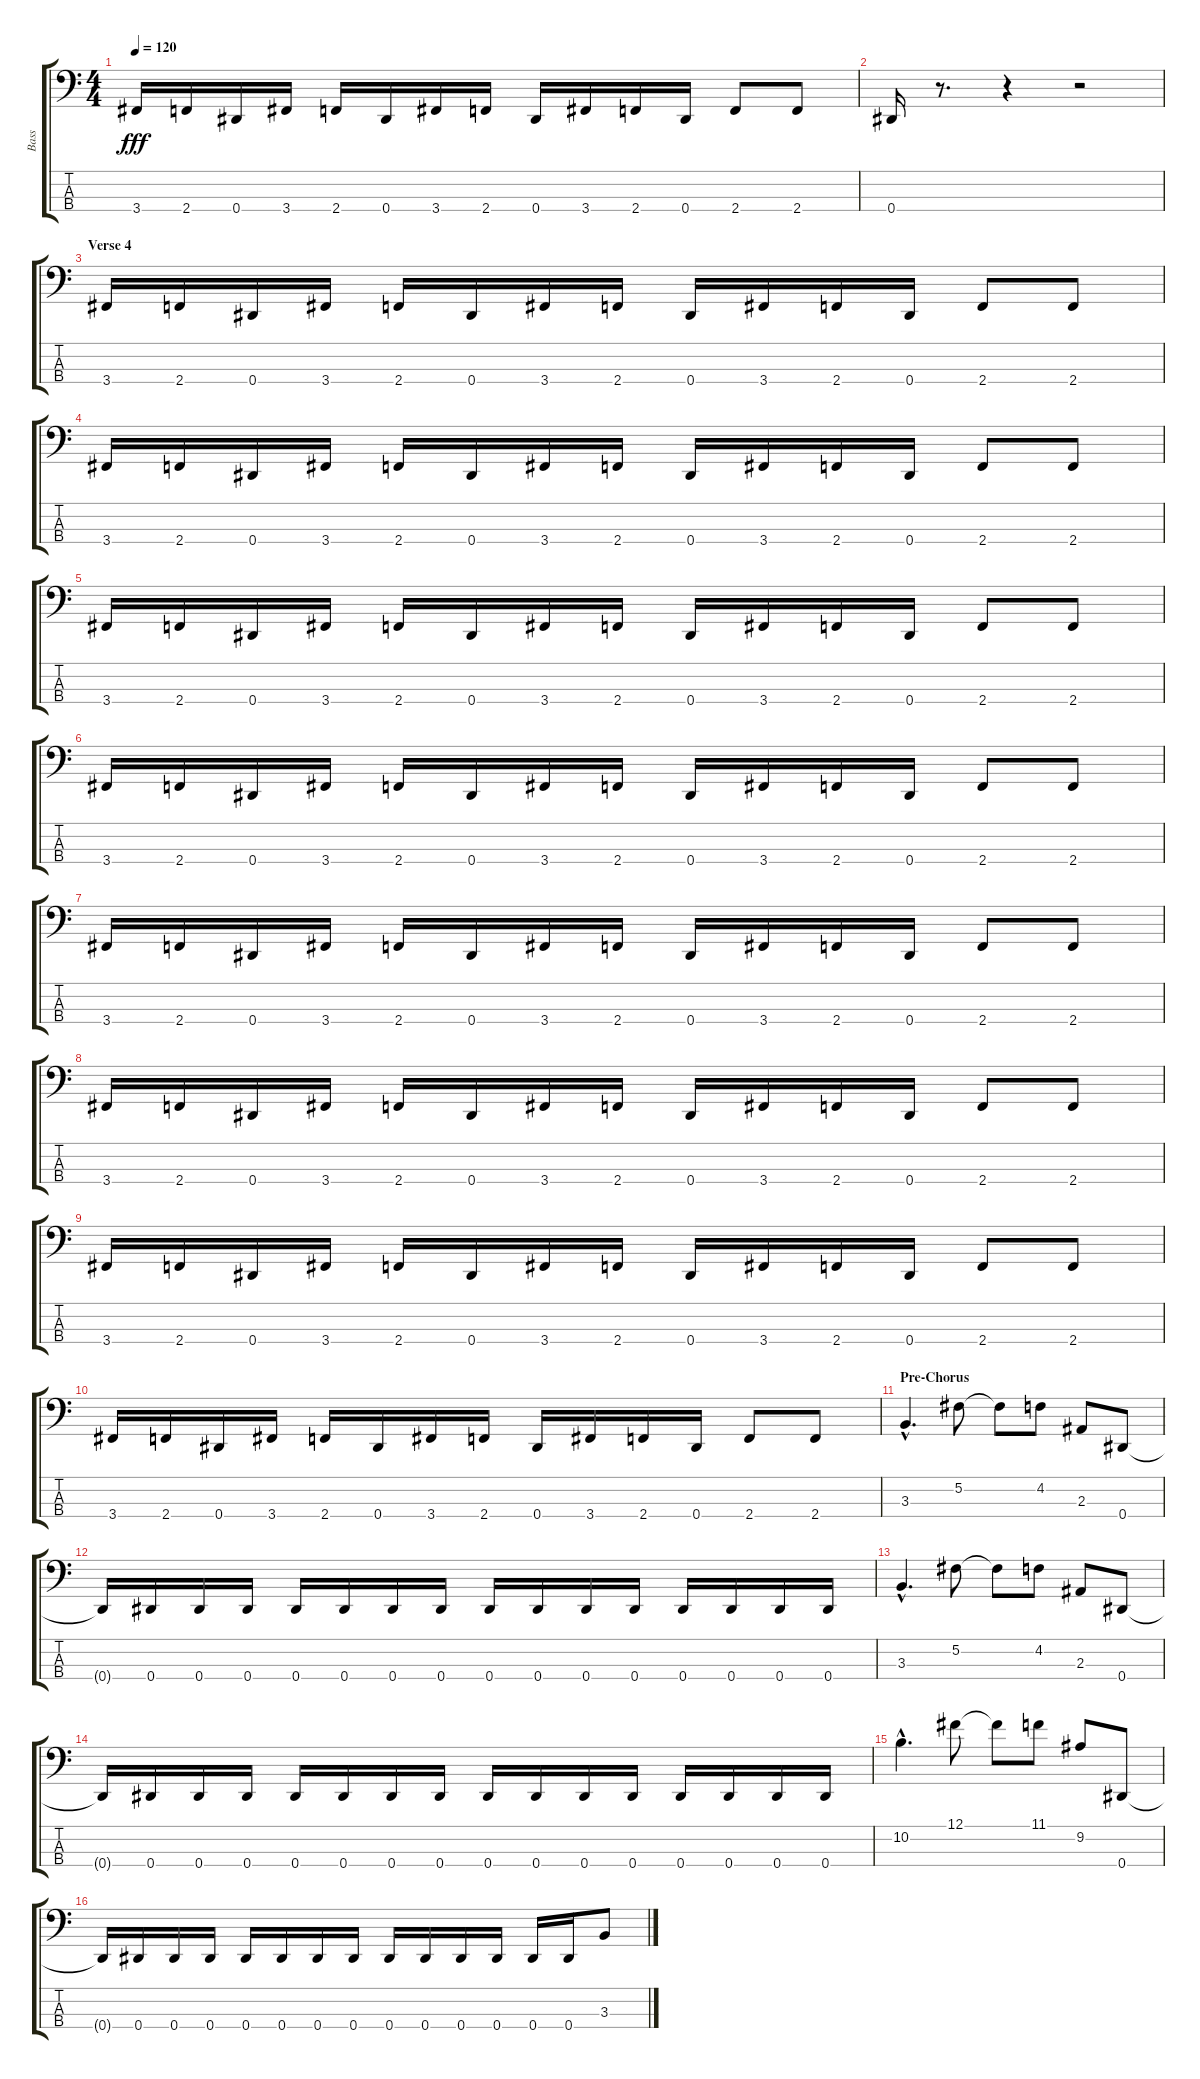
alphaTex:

\track ("Bass" "Bass") {instrument electricbassfinger}
\staff {score tabs}
\tuning (Gb2 Db2 Ab1 Eb1) {hide}
\ts (4 4)
\tempo 120
\clef f4
\ks c
3.4.16{dy fff} 2.4.16 0.4.16 3.4.16 2.4.16 0.4.16 3.4.16 2.4.16 0.4.16 3.4.16 2.4.16 0.4.16 2.4.8 2.4.8 |
0.4.16 r.8{d} r.4 r.2 |
\section ("" "Verse 4")
3.4.16 2.4.16 0.4.16 3.4.16 2.4.16 0.4.16 3.4.16 2.4.16 0.4.16 3.4.16 2.4.16 0.4.16 2.4.8 2.4.8 |
3.4.16 2.4.16 0.4.16 3.4.16 2.4.16 0.4.16 3.4.16 2.4.16 0.4.16 3.4.16 2.4.16 0.4.16 2.4.8 2.4.8 |
3.4.16 2.4.16 0.4.16 3.4.16 2.4.16 0.4.16 3.4.16 2.4.16 0.4.16 3.4.16 2.4.16 0.4.16 2.4.8 2.4.8 |
3.4.16 2.4.16 0.4.16 3.4.16 2.4.16 0.4.16 3.4.16 2.4.16 0.4.16 3.4.16 2.4.16 0.4.16 2.4.8 2.4.8 |
3.4.16 2.4.16 0.4.16 3.4.16 2.4.16 0.4.16 3.4.16 2.4.16 0.4.16 3.4.16 2.4.16 0.4.16 2.4.8 2.4.8 |
3.4.16 2.4.16 0.4.16 3.4.16 2.4.16 0.4.16 3.4.16 2.4.16 0.4.16 3.4.16 2.4.16 0.4.16 2.4.8 2.4.8 |
3.4.16 2.4.16 0.4.16 3.4.16 2.4.16 0.4.16 3.4.16 2.4.16 0.4.16 3.4.16 2.4.16 0.4.16 2.4.8 2.4.8 |
3.4.16 2.4.16 0.4.16 3.4.16 2.4.16 0.4.16 3.4.16 2.4.16 0.4.16 3.4.16 2.4.16 0.4.16 2.4.8 2.4.8 |
\section ("" "Pre-Chorus")
3.3{hac}.4{d} 5.2.8 5.2{t}.8 4.2.8 2.3.8 0.4.8 |
0.4{t}.16 0.4.16 0.4.16 0.4.16 0.4.16 0.4.16 0.4.16 0.4.16 0.4.16 0.4.16 0.4.16 0.4.16 0.4.16 0.4.16 0.4.16 0.4.16 |
3.3{hac}.4{d} 5.2.8 5.2{t}.8 4.2.8 2.3.8 0.4.8 |
0.4{t}.16 0.4.16 0.4.16 0.4.16 0.4.16 0.4.16 0.4.16 0.4.16 0.4.16 0.4.16 0.4.16 0.4.16 0.4.16 0.4.16 0.4.16 0.4.16 |
10.2{hac}.4{d} 12.1.8 12.1{t}.8 11.1.8 9.2.8 0.4.8 |
0.4{t}.16 0.4.16 0.4.16 0.4.16 0.4.16 0.4.16 0.4.16 0.4.16 0.4.16 0.4.16 0.4.16 0.4.16 0.4.16 0.4.16 3.3.8
